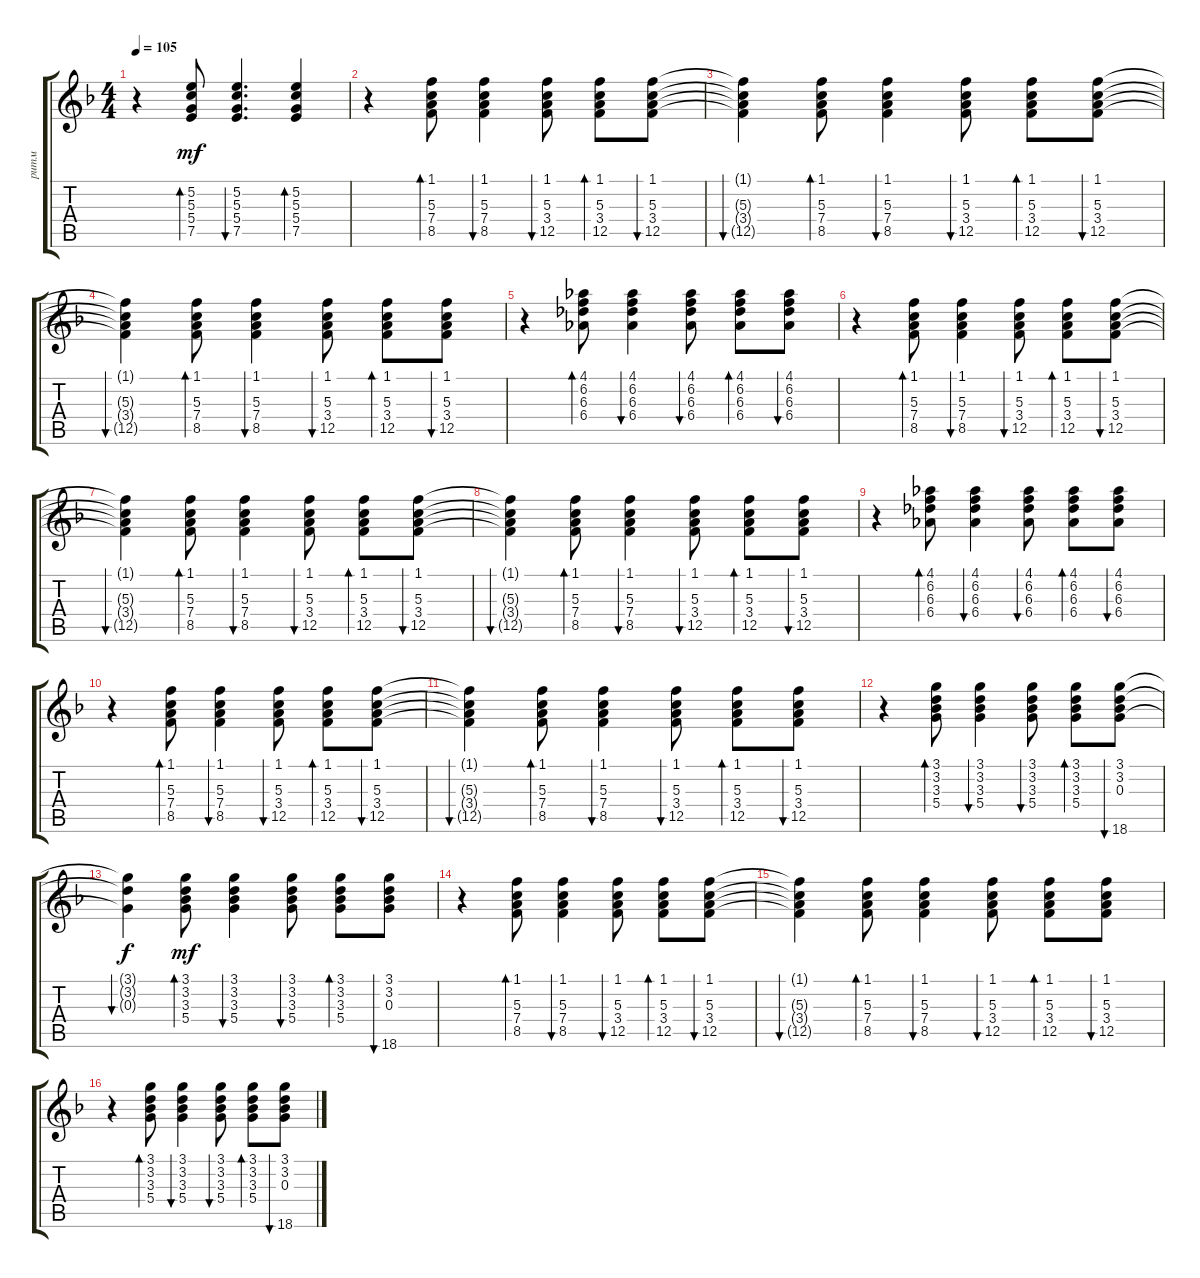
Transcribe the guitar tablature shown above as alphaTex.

\track ("ритм" "ритм") {instrument acousticguitarsteel}
\staff {score tabs}
\tuning (E4 B3 G3 D3 A2 E2) {hide}
\ts (4 4)
\tempo 105
\clef g2
\ks f
r.4{dy mf} (5.2 5.3 5.4 7.5).8{bd 60} (5.2 5.3 5.4 7.5).4{d bu 60} (5.2 5.3 5.4 7.5).4{bd 60} |
r.4 (1.1 5.3 7.4 8.5).8{bd 60} (1.1 5.3 7.4 8.5).4{bu 60} (1.1 5.3 3.4 12.5).8{bu 60} (1.1 5.3 3.4 12.5).8{bd 60} (1.1 5.3 3.4 12.5).8{bu 60} |
(1.1{t} 5.3{t} 3.4{t} 12.5{t}).4{bu 60} (1.1 5.3 7.4 8.5).8{bd 60} (1.1 5.3 7.4 8.5).4{bu 60} (1.1 5.3 3.4 12.5).8{bu 60} (1.1 5.3 3.4 12.5).8{bd 60} (1.1 5.3 3.4 12.5).8{bu 60} |
(1.1{t} 5.3{t} 3.4{t} 12.5{t}).4{bu 60} (1.1 5.3 7.4 8.5).8{bd 60} (1.1 5.3 7.4 8.5).4{bu 60} (1.1 5.3 3.4 12.5).8{bu 60} (1.1 5.3 3.4 12.5).8{bd 60} (1.1 5.3 3.4 12.5).8{bu 60} |
r.4 (4.1 6.2 6.3 6.4).8{bd 60} (4.1 6.2 6.3 6.4).4{bu 60} (4.1 6.2 6.3 6.4).8{bu 60} (4.1 6.2 6.3 6.4).8{bd 60} (4.1 6.2 6.3 6.4).8{bu 60} |
r.4 (1.1 5.3 7.4 8.5).8{bd 60} (1.1 5.3 7.4 8.5).4{bu 60} (1.1 5.3 3.4 12.5).8{bu 60} (1.1 5.3 3.4 12.5).8{bd 60} (1.1 5.3 3.4 12.5).8{bu 60} |
(1.1{t} 5.3{t} 3.4{t} 12.5{t}).4{bu 60} (1.1 5.3 7.4 8.5).8{bd 60} (1.1 5.3 7.4 8.5).4{bu 60} (1.1 5.3 3.4 12.5).8{bu 60} (1.1 5.3 3.4 12.5).8{bd 60} (1.1 5.3 3.4 12.5).8{bu 60} |
(1.1{t} 5.3{t} 3.4{t} 12.5{t}).4{bu 60} (1.1 5.3 7.4 8.5).8{bd 60} (1.1 5.3 7.4 8.5).4{bu 60} (1.1 5.3 3.4 12.5).8{bu 60} (1.1 5.3 3.4 12.5).8{bd 60} (1.1 5.3 3.4 12.5).8{bu 60} |
r.4 (4.1 6.2 6.3 6.4).8{bd 60} (4.1 6.2 6.3 6.4).4{bu 60} (4.1 6.2 6.3 6.4).8{bu 60} (4.1 6.2 6.3 6.4).8{bd 60} (4.1 6.2 6.3 6.4).8{bu 60} |
r.4 (1.1 5.3 7.4 8.5).8{bd 60} (1.1 5.3 7.4 8.5).4{bu 60} (1.1 5.3 3.4 12.5).8{bu 60} (1.1 5.3 3.4 12.5).8{bd 60} (1.1 5.3 3.4 12.5).8{bu 60} |
(1.1{t} 5.3{t} 3.4{t} 12.5{t}).4{bu 60} (1.1 5.3 7.4 8.5).8{bd 60} (1.1 5.3 7.4 8.5).4{bu 60} (1.1 5.3 3.4 12.5).8{bu 60} (1.1 5.3 3.4 12.5).8{bd 60} (1.1 5.3 3.4 12.5).8{bu 60} |
r.4 (3.1 3.2 3.3 5.4).8{bd 60} (3.1 3.2 3.3 5.4).4{bu 60} (3.1 3.2 3.3 5.4).8{bu 60} (3.1 3.2 3.3 5.4).8{bd 60} (3.1 3.2 0.3 18.6).8{bu 60} |
(3.1{t} 3.2{t} 0.3{t}).4{bu 60 dy f} (3.1 3.2 3.3 5.4).8{bd 60 dy mf} (3.1 3.2 3.3 5.4).4{bu 60} (3.1 3.2 3.3 5.4).8{bu 60} (3.1 3.2 3.3 5.4).8{bd 60} (3.1 3.2 0.3 18.6).8{bu 60} |
r.4 (1.1 5.3 7.4 8.5).8{bd 60} (1.1 5.3 7.4 8.5).4{bu 60} (1.1 5.3 3.4 12.5).8{bu 60} (1.1 5.3 3.4 12.5).8{bd 60} (1.1 5.3 3.4 12.5).8{bu 60} |
(1.1{t} 5.3{t} 3.4{t} 12.5{t}).4{bu 60} (1.1 5.3 7.4 8.5).8{bd 60} (1.1 5.3 7.4 8.5).4{bu 60} (1.1 5.3 3.4 12.5).8{bu 60} (1.1 5.3 3.4 12.5).8{bd 60} (1.1 5.3 3.4 12.5).8{bu 60} |
r.4 (3.1 3.2 3.3 5.4).8{bd 60} (3.1 3.2 3.3 5.4).4{bu 60} (3.1 3.2 3.3 5.4).8{bu 60} (3.1 3.2 3.3 5.4).8{bd 60} (3.1 3.2 0.3 18.6).8{bu 60}
